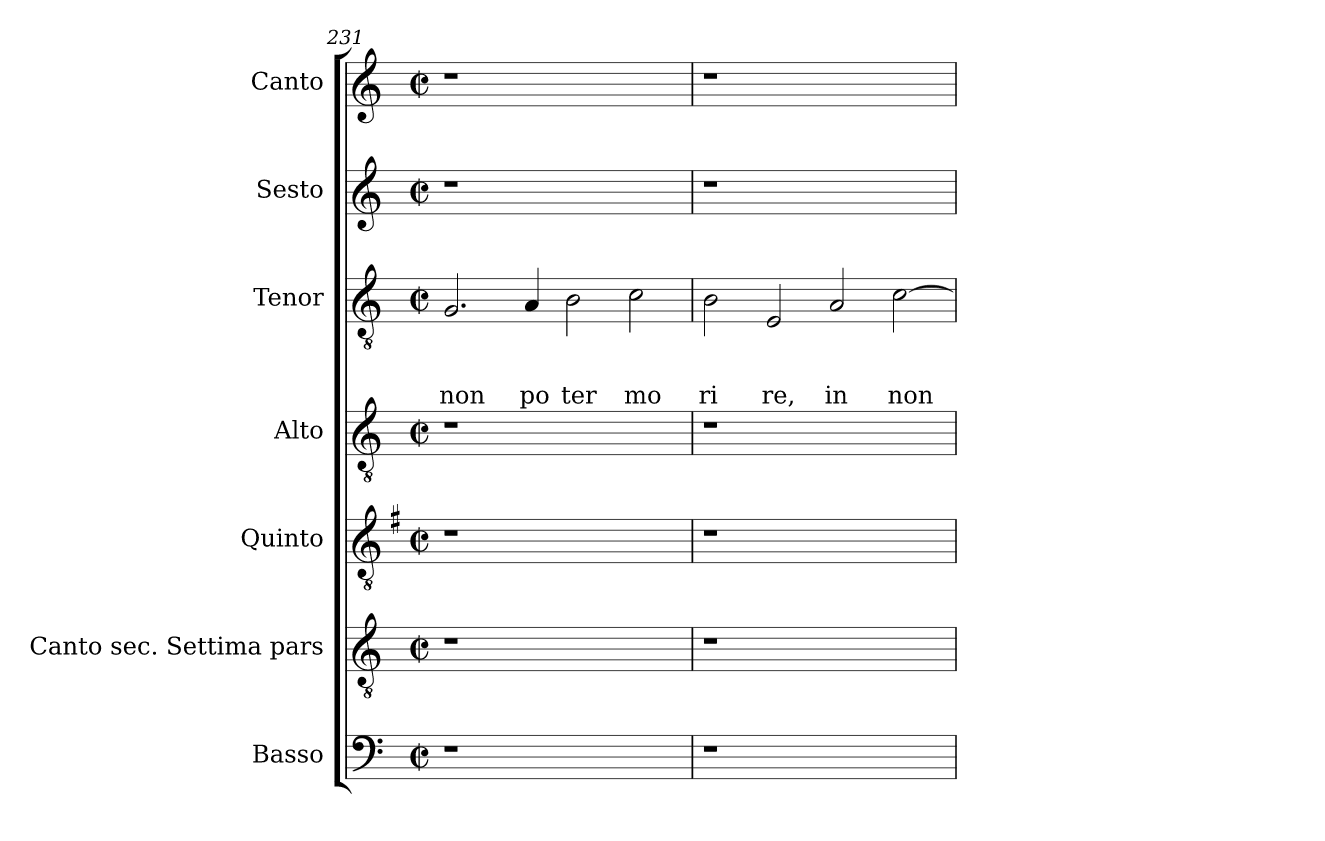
**kern	**kern	**kern	**kern	**kern	**text	**text	**text	**kern	**kern
*part7	*part6	*part5	*part4	*part3	*part3	*part3	*part3	*part2	*part1
*staff7	*staff6	*staff5	*staff4	*staff3	*staff3	*staff3	*staff3	*staff2	*staff1
*I"Basso	*I"Canto sec. Settima pars	*I"Quinto	*I"Alto	*I"Tenor	*	*	*	*I"Sesto	*I"Canto
*	*	*I'Quinto	*I'Alto	*I'Tenor	*	*	*	*I'Sesto	*I'Canto
*clefF4	*clefGv2	*clefGv2	*clefGv2	*clefGv2	*	*	*	*clefG2	*clefG2
*k[]	*k[]	*k[f#]	*k[]	*k[]	*	*	*	*k[]	*k[]
*C:	*C:	*G:	*C:	*C:	*	*	*	*C:	*C:
*M2/2	*M2/2	*M2/2	*M2/2	*M2/2	*	*	*	*M2/2	*M2/2
*met(c|)	*met(c|)	*met(c|)	*met(c|)	*met(c|)	*	*	*	*met(c|)	*met(c|)
=231	=231	=231	=231	=231	=231	=231	=231	=231	=231
!	!	!	!	!	!	!	!LO:LY:b	!	!
1r	1r	1r	1r	2.G/	.	.	non	1r	1r
!	!	!	!	!	!	!	!LO:LY:b	!	!
.	.	.	.	4A/	.	.	po	.	.
!	!	!	!	!	!	!	!LO:LY:b	!	!
1ryy	1ryy	1ryy	1ryy	2B\	.	.	ter	1ryy	1ryy
!	!	!	!	!	!	!	!LO:LY:b	!	!
.	.	.	.	2c\	.	.	mo	.	.
=232	=232	=232	=232	=232	=232	=232	=232	=232	=232
!	!	!	!	!	!	!	!LO:LY:b	!	!
1r	1r	1r	1r	2B\	.	.	ri	1r	1r
!	!	!	!	!	!	!	!LO:LY:b	!	!
.	.	.	.	2E/	.	.	re,	.	.
!	!	!	!	!	!	!	!LO:LY:b	!	!
1ryy	1ryy	1ryy	1ryy	2A/	.	.	in	1ryy	1ryy
!	!	!	!	!	!	!	!LO:LY:b	!	!
.	.	.	.	[>2c\	.	.	non	.	.
=	=	=	=	=	=	=	=	=	=
*-	*-	*-	*-	*-	*-	*-	*-	*-	*-
